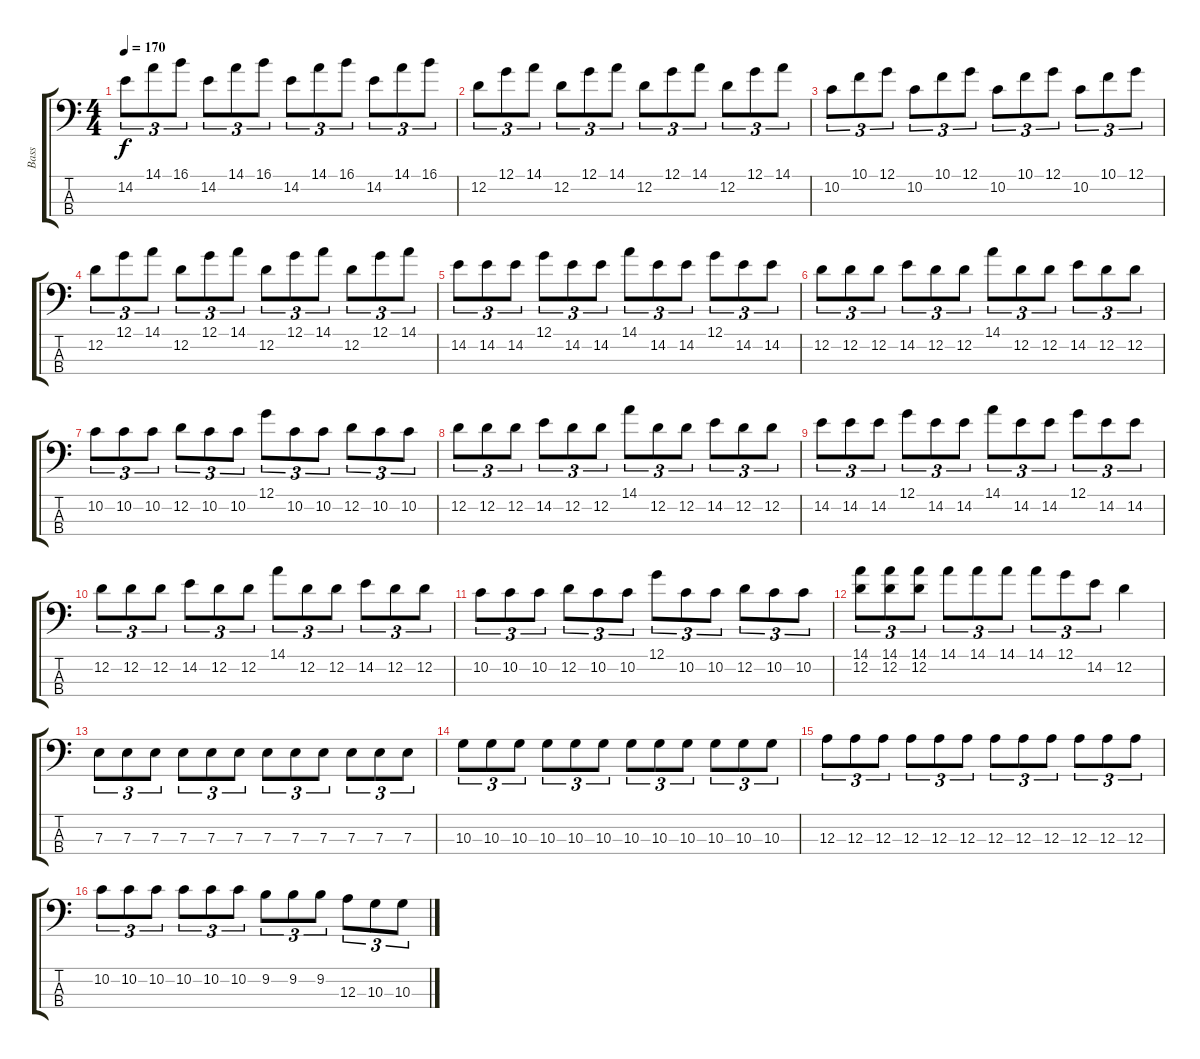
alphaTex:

\track ("Bass" "Bass") {instrument electricbassfinger}
\staff {score tabs}
\tuning (G2 D2 A1 E1) {hide}
\ts (4 4)
\tempo 170
\clef f4
\ks c
14.2.8{tu (3 2) dy f} 14.1.8{tu (3 2)} 16.1.8{tu (3 2)} 14.2.8{tu (3 2)} 14.1.8{tu (3 2)} 16.1.8{tu (3 2)} 14.2.8{tu (3 2)} 14.1.8{tu (3 2)} 16.1.8{tu (3 2)} 14.2.8{tu (3 2)} 14.1.8{tu (3 2)} 16.1.8{tu (3 2)} |
12.2.8{tu (3 2)} 12.1.8{tu (3 2)} 14.1.8{tu (3 2)} 12.2.8{tu (3 2)} 12.1.8{tu (3 2)} 14.1.8{tu (3 2)} 12.2.8{tu (3 2)} 12.1.8{tu (3 2)} 14.1.8{tu (3 2)} 12.2.8{tu (3 2)} 12.1.8{tu (3 2)} 14.1.8{tu (3 2)} |
10.2.8{tu (3 2)} 10.1.8{tu (3 2)} 12.1.8{tu (3 2)} 10.2.8{tu (3 2)} 10.1.8{tu (3 2)} 12.1.8{tu (3 2)} 10.2.8{tu (3 2)} 10.1.8{tu (3 2)} 12.1.8{tu (3 2)} 10.2.8{tu (3 2)} 10.1.8{tu (3 2)} 12.1.8{tu (3 2)} |
12.2.8{tu (3 2)} 12.1.8{tu (3 2)} 14.1.8{tu (3 2)} 12.2.8{tu (3 2)} 12.1.8{tu (3 2)} 14.1.8{tu (3 2)} 12.2.8{tu (3 2)} 12.1.8{tu (3 2)} 14.1.8{tu (3 2)} 12.2.8{tu (3 2)} 12.1.8{tu (3 2)} 14.1.8{tu (3 2)} |
14.2.8{tu (3 2)} 14.2.8{tu (3 2)} 14.2.8{tu (3 2)} 12.1.8{tu (3 2)} 14.2.8{tu (3 2)} 14.2.8{tu (3 2)} 14.1.8{tu (3 2)} 14.2.8{tu (3 2)} 14.2.8{tu (3 2)} 12.1.8{tu (3 2)} 14.2.8{tu (3 2)} 14.2.8{tu (3 2)} |
12.2.8{tu (3 2)} 12.2.8{tu (3 2)} 12.2.8{tu (3 2)} 14.2.8{tu (3 2)} 12.2.8{tu (3 2)} 12.2.8{tu (3 2)} 14.1.8{tu (3 2)} 12.2.8{tu (3 2)} 12.2.8{tu (3 2)} 14.2.8{tu (3 2)} 12.2.8{tu (3 2)} 12.2.8{tu (3 2)} |
10.2.8{tu (3 2)} 10.2.8{tu (3 2)} 10.2.8{tu (3 2)} 12.2.8{tu (3 2)} 10.2.8{tu (3 2)} 10.2.8{tu (3 2)} 12.1.8{tu (3 2)} 10.2.8{tu (3 2)} 10.2.8{tu (3 2)} 12.2.8{tu (3 2)} 10.2.8{tu (3 2)} 10.2.8{tu (3 2)} |
12.2.8{tu (3 2)} 12.2.8{tu (3 2)} 12.2.8{tu (3 2)} 14.2.8{tu (3 2)} 12.2.8{tu (3 2)} 12.2.8{tu (3 2)} 14.1.8{tu (3 2)} 12.2.8{tu (3 2)} 12.2.8{tu (3 2)} 14.2.8{tu (3 2)} 12.2.8{tu (3 2)} 12.2.8{tu (3 2)} |
14.2.8{tu (3 2)} 14.2.8{tu (3 2)} 14.2.8{tu (3 2)} 12.1.8{tu (3 2)} 14.2.8{tu (3 2)} 14.2.8{tu (3 2)} 14.1.8{tu (3 2)} 14.2.8{tu (3 2)} 14.2.8{tu (3 2)} 12.1.8{tu (3 2)} 14.2.8{tu (3 2)} 14.2.8{tu (3 2)} |
12.2.8{tu (3 2)} 12.2.8{tu (3 2)} 12.2.8{tu (3 2)} 14.2.8{tu (3 2)} 12.2.8{tu (3 2)} 12.2.8{tu (3 2)} 14.1.8{tu (3 2)} 12.2.8{tu (3 2)} 12.2.8{tu (3 2)} 14.2.8{tu (3 2)} 12.2.8{tu (3 2)} 12.2.8{tu (3 2)} |
10.2.8{tu (3 2)} 10.2.8{tu (3 2)} 10.2.8{tu (3 2)} 12.2.8{tu (3 2)} 10.2.8{tu (3 2)} 10.2.8{tu (3 2)} 12.1.8{tu (3 2)} 10.2.8{tu (3 2)} 10.2.8{tu (3 2)} 12.2.8{tu (3 2)} 10.2.8{tu (3 2)} 10.2.8{tu (3 2)} |
(14.1 12.2).8{tu (3 2)} (14.1 12.2).8{tu (3 2)} (14.1 12.2).8{tu (3 2)} 14.1.8{tu (3 2)} 14.1.8{tu (3 2)} 14.1.8{tu (3 2)} 14.1.8{tu (3 2)} 12.1.8{tu (3 2)} 14.2.8{tu (3 2)} 12.2.4 |
7.3.8{tu (3 2)} 7.3.8{tu (3 2)} 7.3.8{tu (3 2)} 7.3.8{tu (3 2)} 7.3.8{tu (3 2)} 7.3.8{tu (3 2)} 7.3.8{tu (3 2)} 7.3.8{tu (3 2)} 7.3.8{tu (3 2)} 7.3.8{tu (3 2)} 7.3.8{tu (3 2)} 7.3.8{tu (3 2)} |
10.3.8{tu (3 2)} 10.3.8{tu (3 2)} 10.3.8{tu (3 2)} 10.3.8{tu (3 2)} 10.3.8{tu (3 2)} 10.3.8{tu (3 2)} 10.3.8{tu (3 2)} 10.3.8{tu (3 2)} 10.3.8{tu (3 2)} 10.3.8{tu (3 2)} 10.3.8{tu (3 2)} 10.3.8{tu (3 2)} |
12.3.8{tu (3 2)} 12.3.8{tu (3 2)} 12.3.8{tu (3 2)} 12.3.8{tu (3 2)} 12.3.8{tu (3 2)} 12.3.8{tu (3 2)} 12.3.8{tu (3 2)} 12.3.8{tu (3 2)} 12.3.8{tu (3 2)} 12.3.8{tu (3 2)} 12.3.8{tu (3 2)} 12.3.8{tu (3 2)} |
10.2.8{tu (3 2)} 10.2.8{tu (3 2)} 10.2.8{tu (3 2)} 10.2.8{tu (3 2)} 10.2.8{tu (3 2)} 10.2.8{tu (3 2)} 9.2.8{tu (3 2)} 9.2.8{tu (3 2)} 9.2.8{tu (3 2)} 12.3.8{tu (3 2)} 10.3.8{tu (3 2)} 10.3.8{tu (3 2)}
